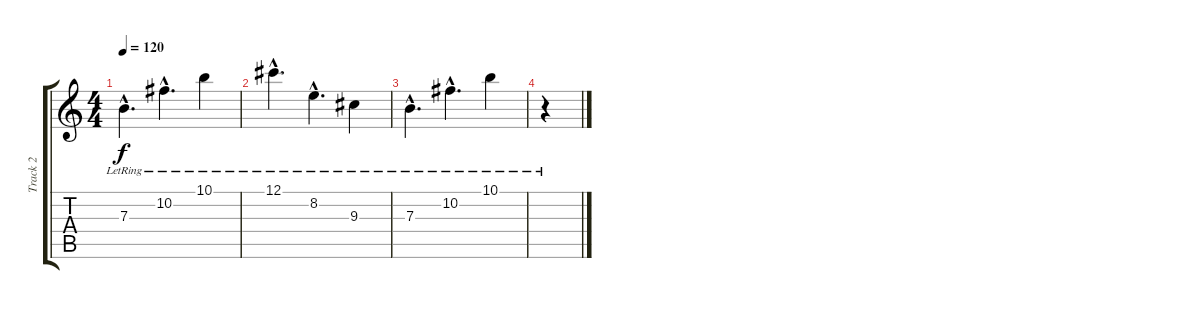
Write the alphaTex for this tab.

\track ("Track 2" "Track 2") {instrument distortionguitar}
\staff {score tabs}
\tuning (Db4 Ab3 E3 B2 Gb2 B1) {hide}
\ts (4 4)
\tempo 120
\clef g2
\ks c
7.3{hac lr}.4{d dy f} 10.2{hac lr}.4{d} 10.1{lr}.4 |
12.1{hac lr}.4{d} 8.2{hac lr}.4{d} 9.3{lr}.4 |
7.3{hac lr}.4{d} 10.2{hac lr}.4{d} 10.1{lr}.4 |
r.4{volume 0}
